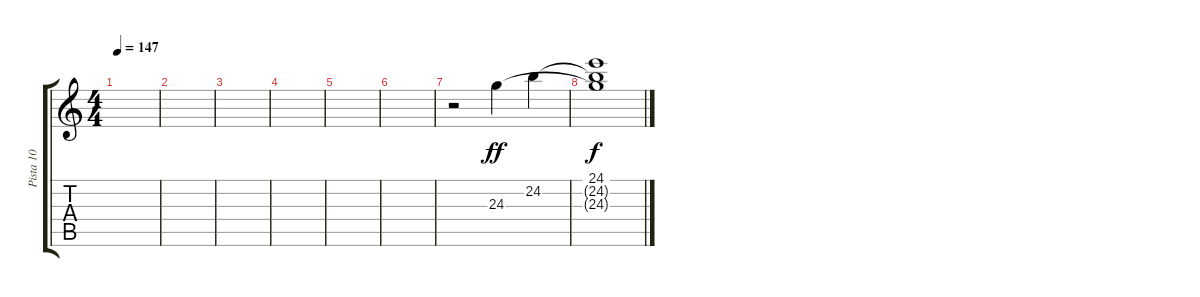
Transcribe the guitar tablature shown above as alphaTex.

\track ("Pista 10" "Pista 10") {instrument seashore}
\staff {score tabs}
\tuning (E4 B3 G3 D3 A2 E2) {hide}
\ts (4 4)
\tempo 147
\clef g2
\ks c
|
|
|
|
|
|
r.2 24.3.4{dy ff} 24.2.4 |
(24.1 24.2{t} 24.3{t}).1{dy f}
